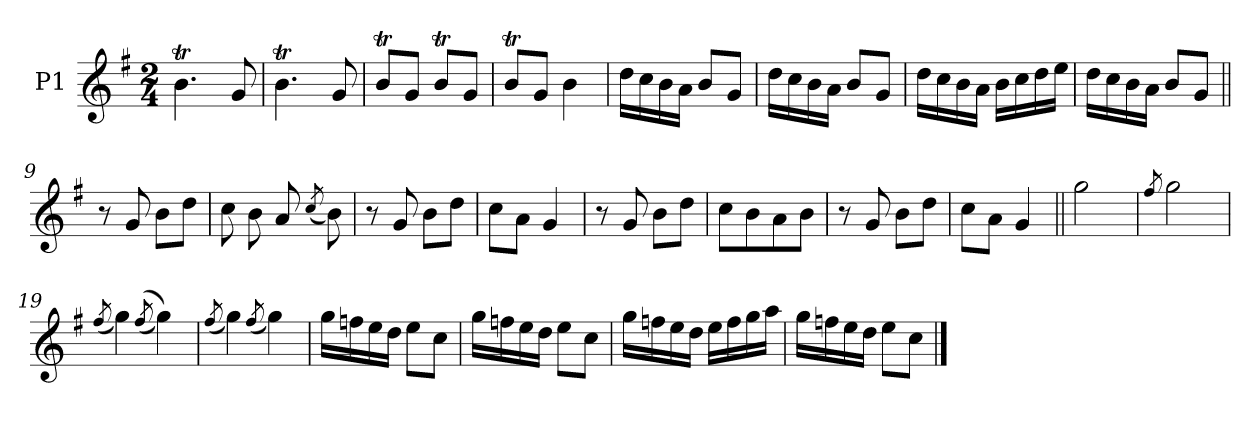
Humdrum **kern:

**kern
*part1
*staff1
*I"P1
*clefG2
*k[f#]
*G:
*M2/4
=1
4.bt
8g
=2
4.bt
8g
=3
8btL
8gJ
8btL
8gJ
=4
8btL
8gJ
4b
=5
16ddLL
16cc
16b
16aJJ
8bL
8gJ
=6
16ddLL
16cc
16b
16aJJ
8bL
8gJ
=7
16ddLL
16cc
16b
16aJJ
16bLL
16cc
16dd
16eeJJ
=8
16ddLL
16cc
16b
16aJJ
8bL
8gJ
=9||
8r
8g
8bL
8ddJ
=10
8cc
8b
8a
(8qcc/
8b)
=11
8r
8g
8bL
8ddJ
=12
8ccL
8aJ
4g
=13
8r
8g
8bL
8ddJ
=14
8ccL
8b
8a
8bJ
=15
8r
8g
8bL
8ddJ
=16
8ccL
8aJ
4g
=17||
2gg
=18
8qff#/
2gg
=19
(8qff#/
4gg)
(<(>8qff#/
4gg))
=20
(8qff#/
4gg)
(8qff#/
4gg)
=21
16ggLL
16ffn
16ee
16ddJJ
8eeL
8ccJ
=22
16ggLL
16ffn
16ee
16ddJJ
8eeL
8ccJ
=23
16ggLL
16ffn
16ee
16ddJJ
16eeLL
16ff
16gg
16aaJJ
=24
16ggLL
16ffn
16ee
16ddJJ
8eeL
8ccJ
==
*-
